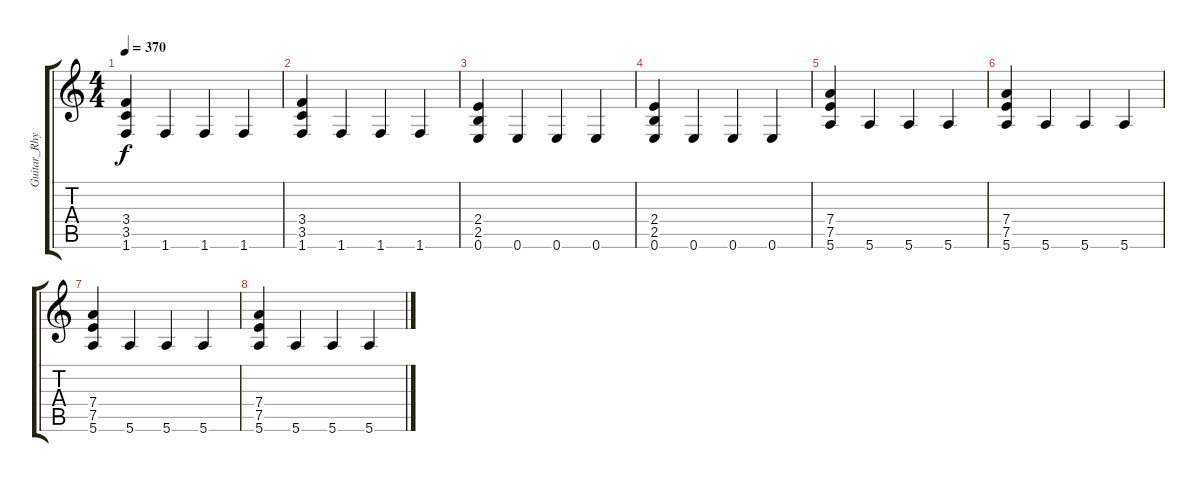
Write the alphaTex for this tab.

\track ("Guitar_Rhytm" "Guitar_Rhy") {instrument distortionguitar}
\staff {score tabs}
\tuning (E4 B3 G3 D3 A2 E2) {hide}
\ts (4 4)
\tempo 370
\clef g2
\ks c
(3.4 3.5 1.6).4{dy f volume 1} 1.6.4 1.6.4 1.6.4 |
(3.4 3.5 1.6).4 1.6.4 1.6.4 1.6.4 |
(2.4 2.5 0.6).4 0.6.4 0.6.4 0.6.4 |
(2.4 2.5 0.6).4 0.6.4 0.6.4 0.6.4 |
(7.4 7.5 5.6).4{volume 0} 5.6.4 5.6.4 5.6.4 |
(7.4 7.5 5.6).4 5.6.4 5.6.4 5.6.4 |
(7.4 7.5 5.6).4 5.6.4 5.6.4 5.6.4 |
(7.4 7.5 5.6).4 5.6.4 5.6.4 5.6.4
